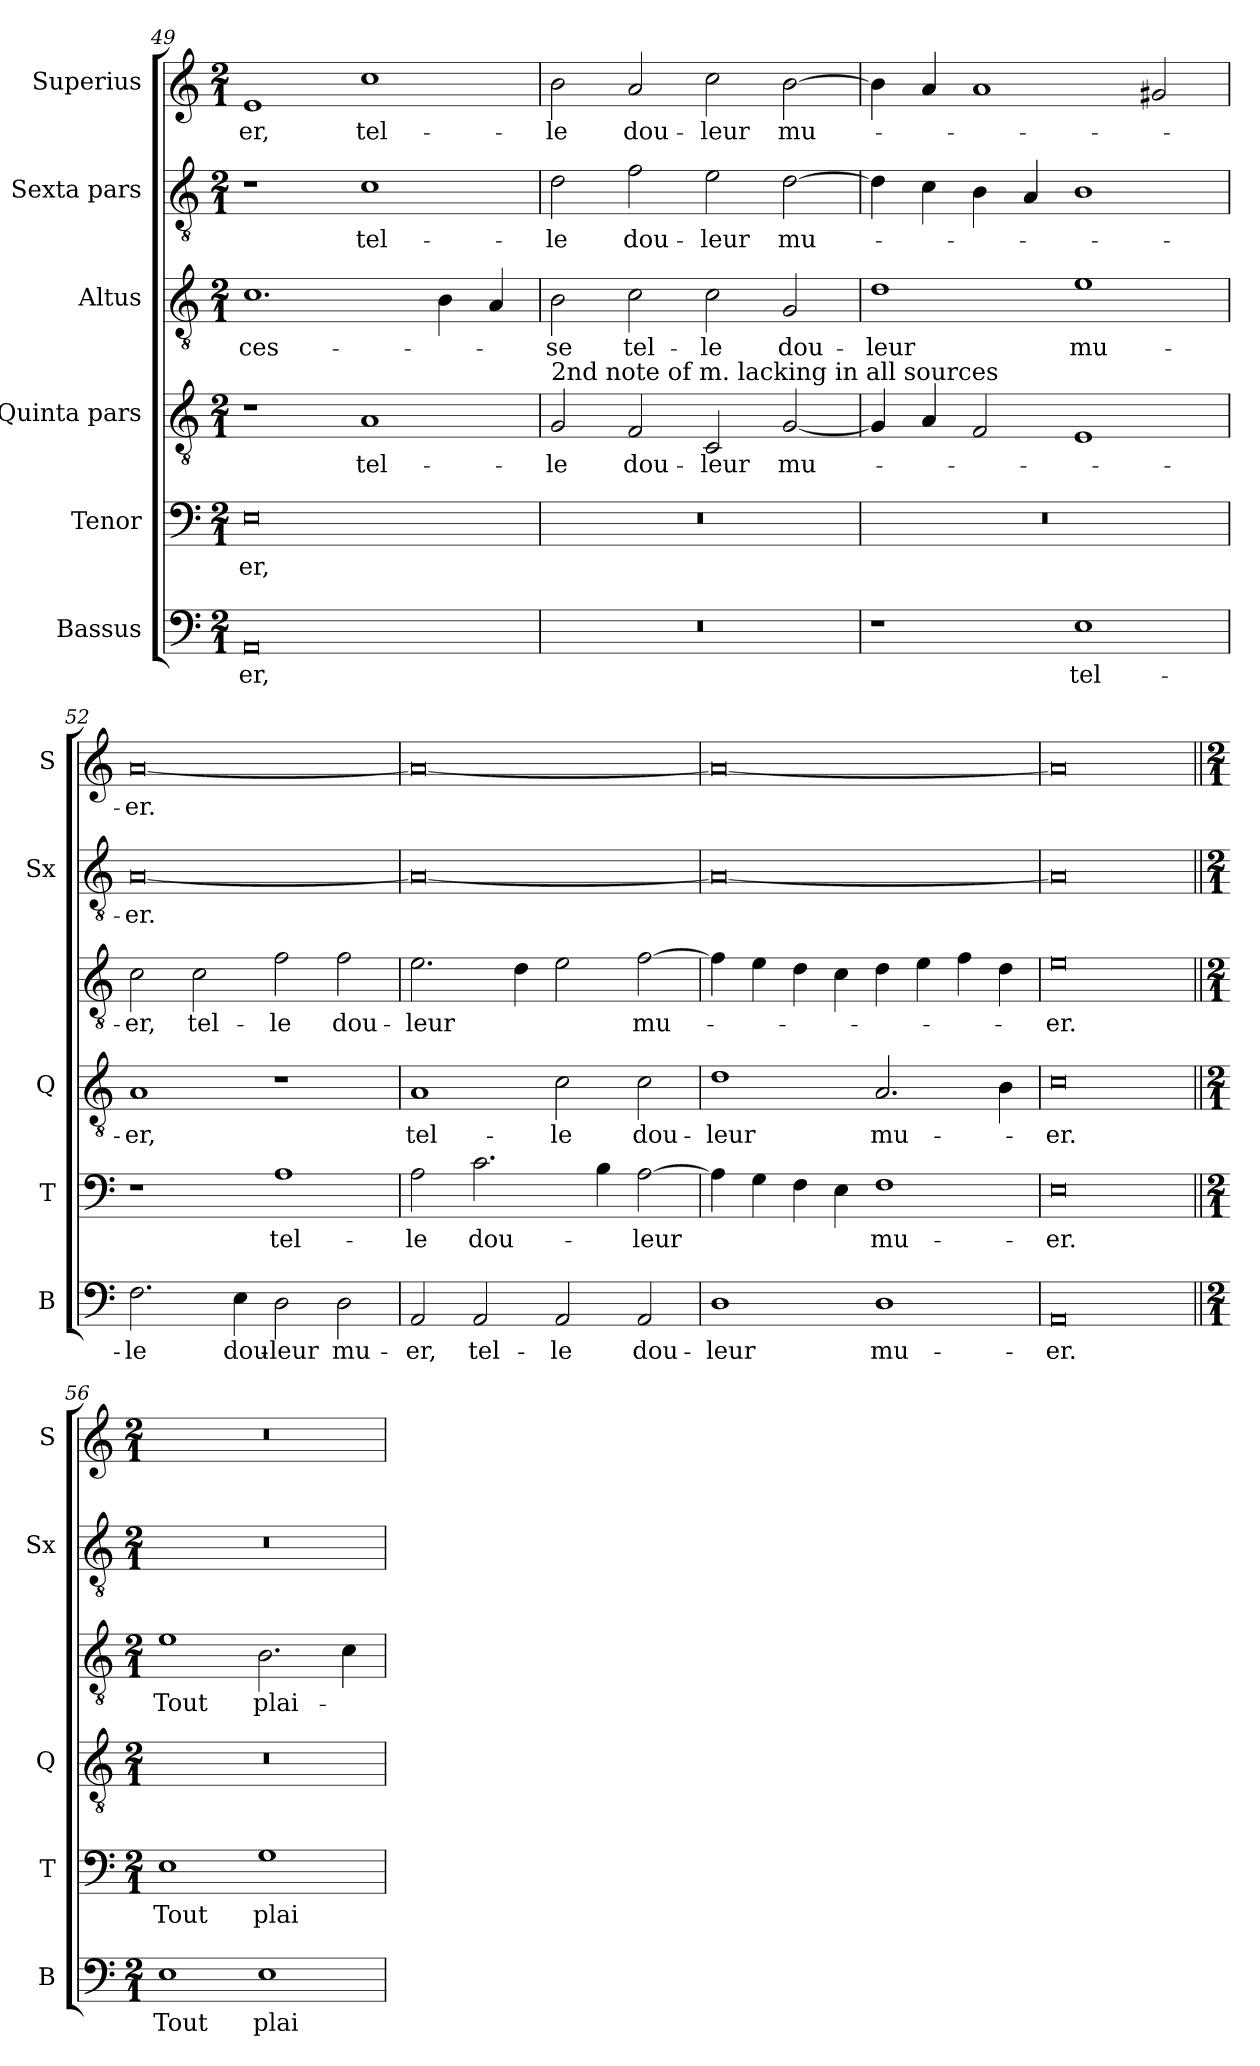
**kern	**text	**kern	**text	**kern	**text	**kern	**text	**kern	**text	**kern	**text
*part6	*part6	*part5	*part5	*part4	*part4	*part3	*part3	*part2	*part2	*part1	*part1
*staff6	*staff6	*staff5	*staff5	*staff4	*staff4	*staff3	*staff3	*staff2	*staff2	*staff1	*staff1
*I"Bassus	*	*I"Tenor	*	*I"Quinta pars	*	*I"Altus	*	*I"Sexta pars	*	*I"Superius	*
*I'B	*	*I'T	*	*I'Q	*	*	*	*I'Sx	*	*I'S	*
*clefF4	*	*clefF4	*	*clefGv2	*	*clefGv2	*	*clefGv2	*	*clefG2	*
*k[]	*	*k[]	*	*k[]	*	*k[]	*	*k[]	*	*k[]	*
*M2/1	*	*M2/1	*	*M2/1	*	*M2/1	*	*M2/1	*	*M2/1	*
=49	=49	=49	=49	=49	=49	=49	=49	=49	=49	=49	=49
0AA	-er,	0E	-er,	1r	.	1.c	ces-	1r	.	1e	-er,
.	.	.	.	1A	tel-	.	.	1c	tel-	1cc	tel-
.	.	.	.	.	.	4B\	.	.	.	.	.
.	.	.	.	.	.	4A/	.	.	.	.	.
=50	=50	=50	=50	=50	=50	=50	=50	=50	=50	=50	=50
!	!	!	!	!LO:TX:a:t=2nd note of m. lacking in all sources	!	!	!	!	!	!	!
0r	.	0r	.	2G/	-le	2B\	-se	2d\	-le	2b\	-le
.	.	.	.	2F/	dou-	2c\	tel-	2f\	dou-	2a/	dou-
.	.	.	.	2C/	-leur	2c\	-le	2e\	-leur	2cc\	-leur
.	.	.	.	[2G	mu-	2G/	dou-	[2d\	mu-	[2b\	mu-
=51	=51	=51	=51	=51	=51	=51	=51	=51	=51	=51	=51
1r	.	0r	.	4G]	.	1d	-leur	4d\]	.	4b\]	.
.	.	.	.	4A	.	.	.	4c\	.	4a/	.
.	.	.	.	2F	.	.	.	4B\	.	1a	.
.	.	.	.	.	.	.	.	4A/	.	.	.
1E	tel-	.	.	1E	.	1e	mu-	1B	.	.	.
.	.	.	.	.	.	.	.	.	.	2g#X/	.
=52	=52	=52	=52	=52	=52	=52	=52	=52	=52	=52	=52
2.F\	-le	1r	.	1A	-er,	2c\	-er,	[0A	-er.	[0a	-er.
.	.	.	.	.	.	2c\	tel-	.	.	.	.
4E\	dou-	.	.	.	.	.	.	.	.	.	.
2D\	-leur	1A	tel-	1r	.	2f\	-le	.	.	.	.
2D\	mu-	.	.	.	.	2f\	dou-	.	.	.	.
=53	=53	=53	=53	=53	=53	=53	=53	=53	=53	=53	=53
2AA/	-er,	2A\	-le	1A	tel-	2.e\	-leur	0A_	.	0a_	.
2AA/	tel-	2.c\	dou-	.	.	.	.	.	.	.	.
.	.	.	.	.	.	4d\	.	.	.	.	.
2AA/	-le	.	.	2c\	-le	2e\	.	.	.	.	.
.	.	4B\	.	.	.	.	.	.	.	.	.
2AA/	dou-	[2A\	-leur	2c\	dou-	[2f\	mu-	.	.	.	.
=54	=54	=54	=54	=54	=54	=54	=54	=54	=54	=54	=54
1D	-leur	4A\]	.	1d	-leur	4f\]	.	0A_	.	0a_	.
.	.	4G\	.	.	.	4e\	.	.	.	.	.
.	.	4F\	.	.	.	4d\	.	.	.	.	.
.	.	4E\	.	.	.	4c\	.	.	.	.	.
1D	mu-	1F	mu-	2.A/	mu-	4d\	.	.	.	.	.
.	.	.	.	.	.	4e\	.	.	.	.	.
.	.	.	.	.	.	4f\	.	.	.	.	.
.	.	.	.	4B\	.	4d\	.	.	.	.	.
=55	=55	=55	=55	=55	=55	=55	=55	=55	=55	=55	=55
0AA	-er.	0E	-er.	0c	-er.	0e	-er.	0A]	.	0a]	.
!!LO:LB:g=z
=56||	=56||	=56||	=56||	=56||	=56||	=56||	=56||	=56||	=56||	=56||	=56||
*M2/1	*	*M2/1	*	*M2/1	*	*M2/1	*	*M2/1	*	*M2/1	*
1E	Tout	1E	Tout	0r	.	1e	Tout	0r	.	0r	.
1E	plai-	1G	plai-	.	.	2.B\	plai-	.	.	.	.
.	.	.	.	.	.	4c\	.	.	.	.	.
=	=	=	=	=	=	=	=	=	=	=	=
*-	*-	*-	*-	*-	*-	*-	*-	*-	*-	*-	*-
